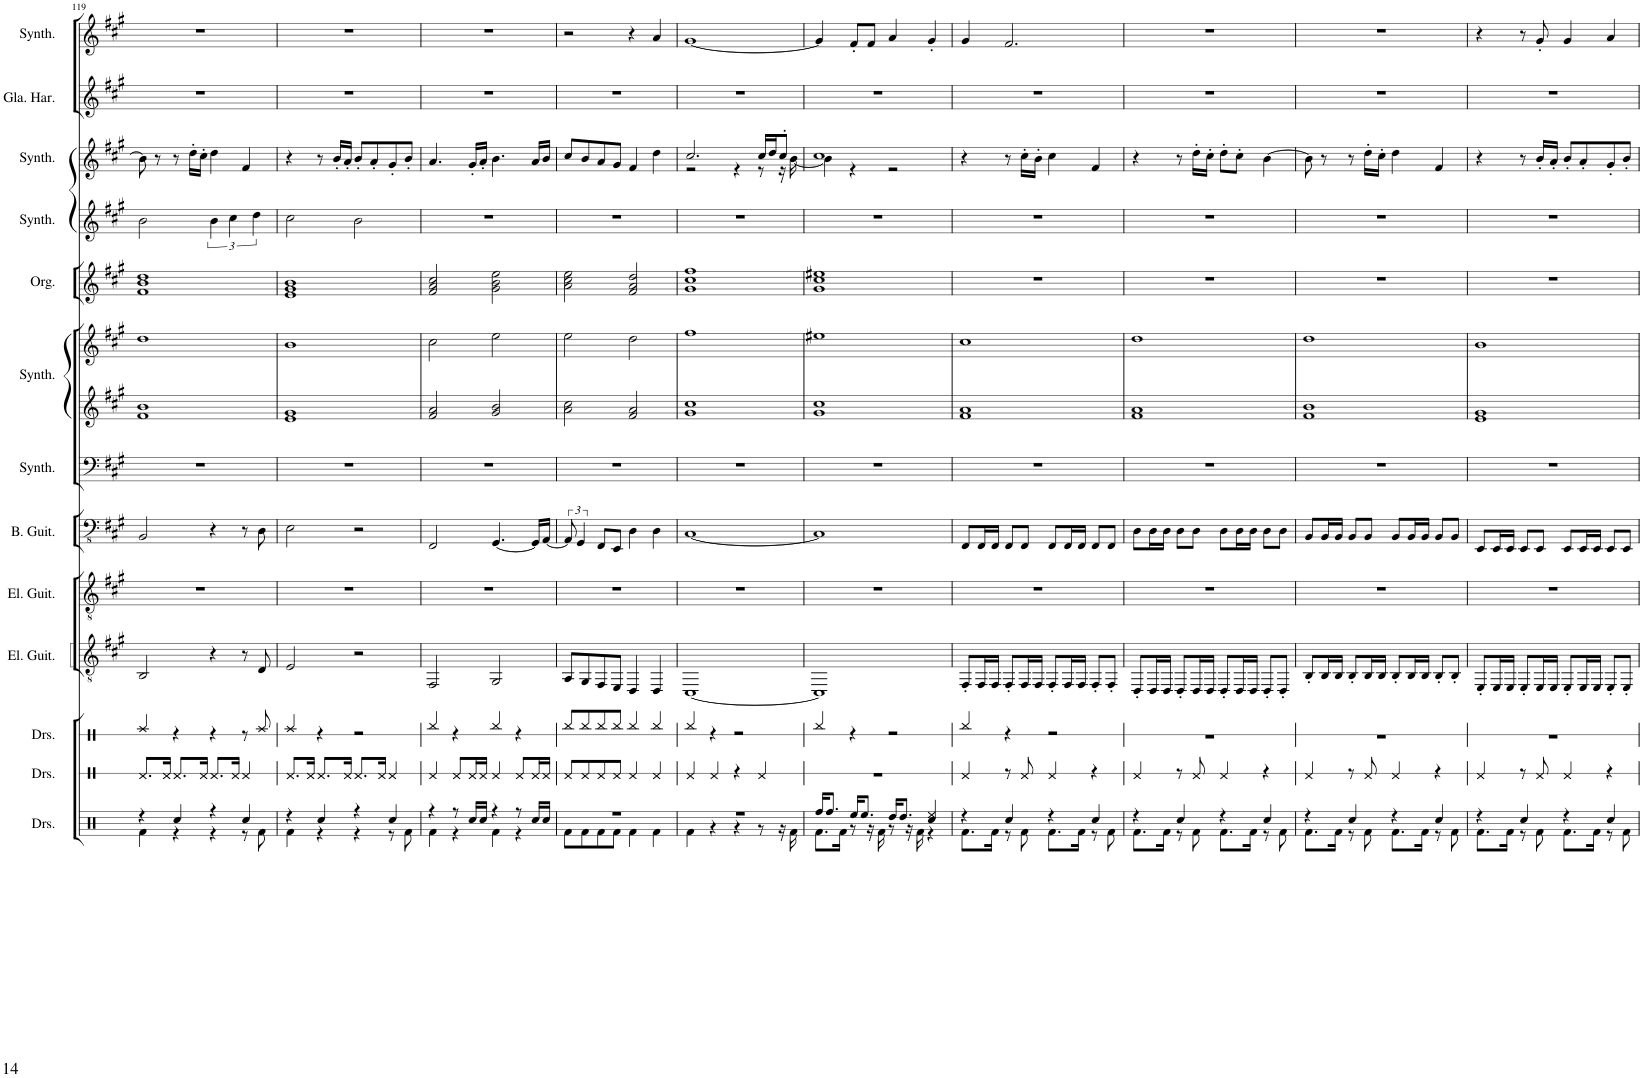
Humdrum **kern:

**kern	**kern	**kern	**kern	**kern	**kern	**kern	**kern
*part7	*part6	*part5	*part5	*part4	*part3	*part2	*part1
*staff8	*staff7	*staff6	*staff5	*staff4	*staff3	*staff2	*staff1
*I"Electric Guitar, drive guitar	*I"Bass Guitar, slapbass	*I"String Synthesizer, warmstrings	*	*I"Organ, organ	*I"Brass Synthesizer, underbrass	*I"Brass Synthesizer, leadbrass	*I"Saw Synthesizer, vocals
*I'El. Guit.	*I'B. Guit.	*I'Synth.	*	*I'Org.	*I'Synth.	*I'Synth.	*I'Synth.
!!LO:PB:g=z
*clefGv2	*clefFv4	*clefG2	*clefG2	*clefG2	*clefG2	*clefG2	*clefG2
*k[f#c#g#]	*k[f#c#g#]	*k[f#c#g#]	*k[f#c#g#]	*k[f#c#g#]	*k[f#c#g#]	*k[f#c#g#]	*k[f#c#g#]
*M4/4	*M4/4	*M4/4	*M4/4	*M4/4	*M4/4	*M4/4	*M4/4
=119	=119	=119	=119	=119	=119	=119	=119
2BB/	2BBB/	1f# 1b	1dd	1f# 1b 1dd	2b\	8b\]	1r
.	.	.	.	.	.	8r	.
.	.	.	.	.	.	8r	.
.	.	.	.	.	.	16dd'\LL	.
.	.	.	.	.	.	16cc#'\JJ	.
4r	4r	.	.	.	6b\	4dd\	.
.	.	.	.	.	6cc#\	.	.
8r	8r	.	.	.	.	4f#/	.
.	.	.	.	.	6dd\	.	.
8D/	8DD\	.	.	.	.	.	.
=120	=120	=120	=120	=120	=120	=120	=120
2E/	2EE\	1e 1g#	1b	1e 1g# 1b	2cc#\	4r	1r
.	.	.	.	.	.	8r	.
.	.	.	.	.	.	16b'/LL	.
.	.	.	.	.	.	16a'/JJ	.
2r	2r	.	.	.	2b\	8b'/L	.
.	.	.	.	.	.	8a'/	.
.	.	.	.	.	.	8g#'/	.
.	.	.	.	.	.	8b'/J	.
=121	=121	=121	=121	=121	=121	=121	=121
2FF#/	2FFF#/	2f#/ 2a/	2cc#\	2f#/ 2a/ 2cc#/	1r	4.a/	1r
.	.	.	.	.	.	16g#'/LL	.
.	.	.	.	.	.	16a'/JJ	.
2GG#/	[4.GGG#/	2g#/ 2b/	2ee\	2g#\ 2b\ 2ee\	.	4.b\	.
.	16GGG#/LL]	.	.	.	.	16a/LL	.
.	[16AAA/JJ	.	.	.	.	16b/JJ	.
=122	=122	=122	=122	=122	=122	=122	=122
8AA/L	12AAA/]	2a\ 2cc#\	2ee\	2a\ 2cc#\ 2ee\	1r	8cc#/L	2r
.	6GGG#/	.	.	.	.	.	.
8GG#/	.	.	.	.	.	8b/	.
8FF#/	8FFF#/L	.	.	.	.	8a/	.
8EE/J	8EEE/J	.	.	.	.	8g#/J	.
4DD/	4DD\	2f#/ 2a/	2dd\	2f#/ 2a/ 2dd/	.	4f#/	4r
4DD/	4DD\	.	.	.	.	4dd\	4a/
=123	=123	=123	=123	=123	=123	=123	=123
*	*	*	*	*	*	*^	*
[1CC#	[1CC#	1g# 1cc#	1ff#	1g# 1cc# 1ff#	1r	2.cc#/	2r	[1g#
.	.	.	.	.	.	.	4r	.
.	.	.	.	.	.	16cc#/LL	8r	.
.	.	.	.	.	.	16dd/J	.	.
.	.	.	.	.	.	8cc#'/J	16r	.
.	.	.	.	.	.	.	[16b\	.
=124	=124	=124	=124	=124	=124	=124	=124	=124
1CC#]	1CC#]	1g# 1cc#	1ee#X	1g# 1cc# 1ee#X	1r	1cc#	4b\]	4g#/]
.	.	.	.	.	.	.	4r	8f#'/L
.	.	.	.	.	.	.	.	8f#/J
.	.	.	.	.	.	.	2r	4a/
.	.	.	.	.	.	.	.	4g#'/
*	*	*	*	*	*	*v	*v	*
=125	=125	=125	=125	=125	=125	=125	=125
8FF#'/L	8FFF#/L	1f# 1a	1cc#	1r	1r	4r	4g#/
16FF#/L	16FFF#/L	.	.	.	.	.	.
16FF#/JJ	16FFF#/JJ	.	.	.	.	.	.
8FF#'/L	8FFF#/L	.	.	.	.	8r	2.f#/
16FF#/L	8FFF#/J	.	.	.	.	16cc#'\LL	.
16FF#/JJ	.	.	.	.	.	16b'\JJ	.
8FF#'/L	8FFF#/L	.	.	.	.	4cc#\	.
16FF#/L	16FFF#/L	.	.	.	.	.	.
16FF#/JJ	16FFF#/JJ	.	.	.	.	.	.
8FF#'/L	8FFF#/L	.	.	.	.	4f#/	.
8FF#'/J	8FFF#/J	.	.	.	.	.	.
=126	=126	=126	=126	=126	=126	=126	=126
8DD'/L	8DD\L	1f# 1a	1dd	1r	1r	4r	1r
16DD/L	16DD\L	.	.	.	.	.	.
16DD/JJ	16DD\JJ	.	.	.	.	.	.
8DD'/L	8DD\L	.	.	.	.	8r	.
16DD/L	8DD\J	.	.	.	.	16dd'\LL	.
16DD/JJ	.	.	.	.	.	16cc#'\JJ	.
8DD'/L	8DD\L	.	.	.	.	8dd'\L	.
16DD/L	16DD\L	.	.	.	.	8cc#'\J	.
16DD/JJ	16DD\JJ	.	.	.	.	.	.
8DD'/L	8DD\L	.	.	.	.	[4b\	.
8DD'/J	8DD\J	.	.	.	.	.	.
=127	=127	=127	=127	=127	=127	=127	=127
8BB'/L	8BBB/L	1f# 1b	1dd	1r	1r	8b\]	1r
16BB/L	16BBB/L	.	.	.	.	8r	.
16BB/JJ	16BBB/JJ	.	.	.	.	.	.
8BB'/L	8BBB/L	.	.	.	.	8r	.
16BB/L	8BBB/J	.	.	.	.	16dd'\LL	.
16BB/JJ	.	.	.	.	.	16cc#'\JJ	.
8BB'/L	8BBB/L	.	.	.	.	4dd\	.
16BB/L	16BBB/L	.	.	.	.	.	.
16BB/JJ	16BBB/JJ	.	.	.	.	.	.
8BB'/L	8BBB/L	.	.	.	.	4f#/	.
8BB'/J	8BBB/J	.	.	.	.	.	.
=128	=128	=128	=128	=128	=128	=128	=128
8EE'/L	8EEE/L	1e 1g#	1b	1r	1r	4r	4r
16EE/L	16EEE/L	.	.	.	.	.	.
16EE/JJ	16EEE/JJ	.	.	.	.	.	.
8EE'/L	8EEE/L	.	.	.	.	8r	8r
16EE/L	8EEE/J	.	.	.	.	16b'/LL	8g#'/
16EE/JJ	.	.	.	.	.	16a'/JJ	.
8EE'/L	8EEE/L	.	.	.	.	8b'/L	4g#/
16EE/L	16EEE/L	.	.	.	.	8a'/	.
16EE/JJ	16EEE/JJ	.	.	.	.	.	.
8EE'/L	8EEE/L	.	.	.	.	8g#'/	4a/
8EE'/J	8EEE/J	.	.	.	.	8b'/J	.
=	=	=	=	=	=	=	=
*-	*-	*-	*-	*-	*-	*-	*-
